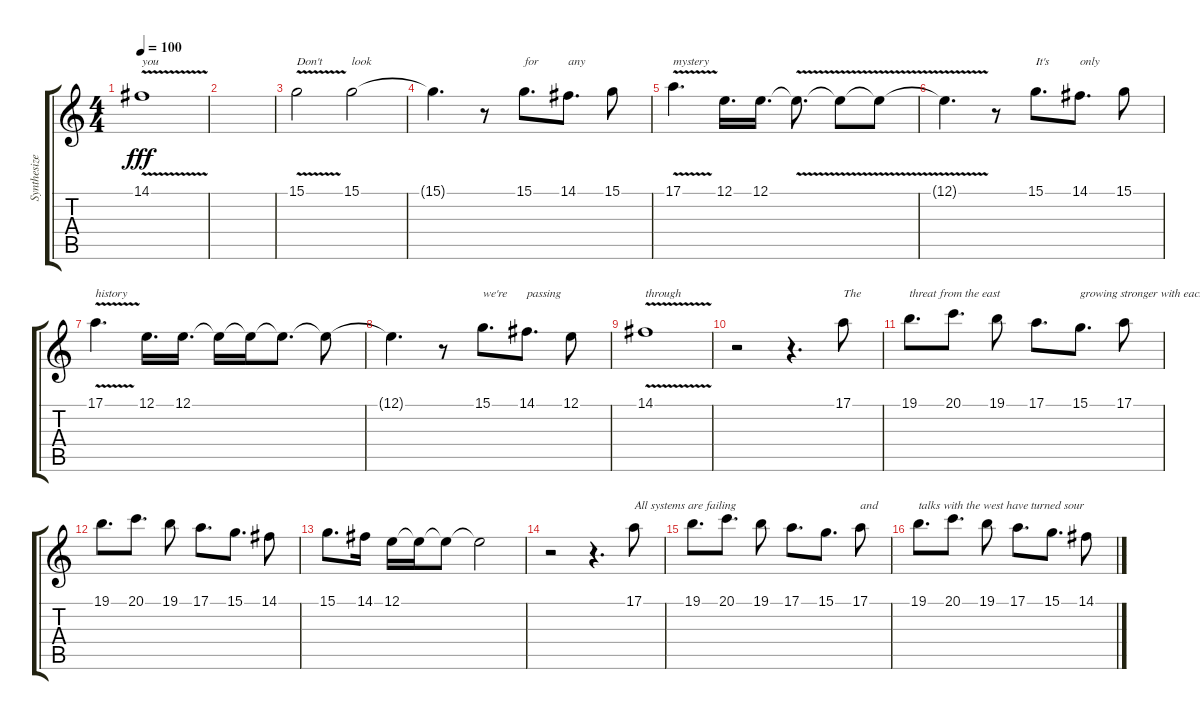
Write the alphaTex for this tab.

\track ("Synthesizer (Staff 1)" "Synthesize") {instrument lead7fifths}
\staff {score tabs}
\tuning (E4 B3 G3 D3 A2 E2) {hide}
\ts (4 4)
\tempo 100
\clef g2
\ks c
14.1{v}.1{txt "you" dy fff} |
|
15.1{v}.2{txt "Don't"} 15.1.2{txt "look"} |
15.1{t}.4{d} r.8 15.1.8{d txt "for"} 14.1.8{d txt "any"} 15.1.8 |
17.1{v}.4{d txt "mystery"} 12.1.16{d} 12.1.16{d} 12.1{v t}.8{d} 12.1{v t}.8 12.1{v t}.8 |
12.1{t}.4{d} r.8 15.1.8{d txt "It's"} 14.1.8{d txt "only"} 15.1.8 |
17.1{v}.4{d txt "history"} 12.1.16{d} 12.1.16{d} 12.1{t}.16 12.1{t}.16 12.1{t}.8{d} 12.1{t}.8 |
12.1{t}.4{d} r.8 15.1.8{d txt "we're"} 14.1.8{d txt "passing"} 12.1.8 |
14.1{v}.1{txt "through"} |
r.2 r.4{d} 17.1.8{txt "The"} |
19.1.8{d txt "threat from the east"} 20.1.8{d} 19.1.8 17.1.8{d} 15.1.8{d txt "growing stronger with each passing hour"} 17.1.8 |
19.1.8{d} 20.1.8{d} 19.1.8 17.1.8{d} 15.1.8{d} 14.1.8 |
15.1.8{d} 14.1.16 12.1.16 12.1{t}.16 12.1{t}.8 12.1{t}.2 |
r.2 r.4{d} 17.1.8{txt "All systems are failing"} |
19.1.8{d} 20.1.8{d} 19.1.8 17.1.8{d} 15.1.8{d} 17.1.8{txt "and"} |
19.1.8{d txt "talks with the west have turned sour"} 20.1.8{d} 19.1.8 17.1.8{d} 15.1.8{d} 14.1.8
